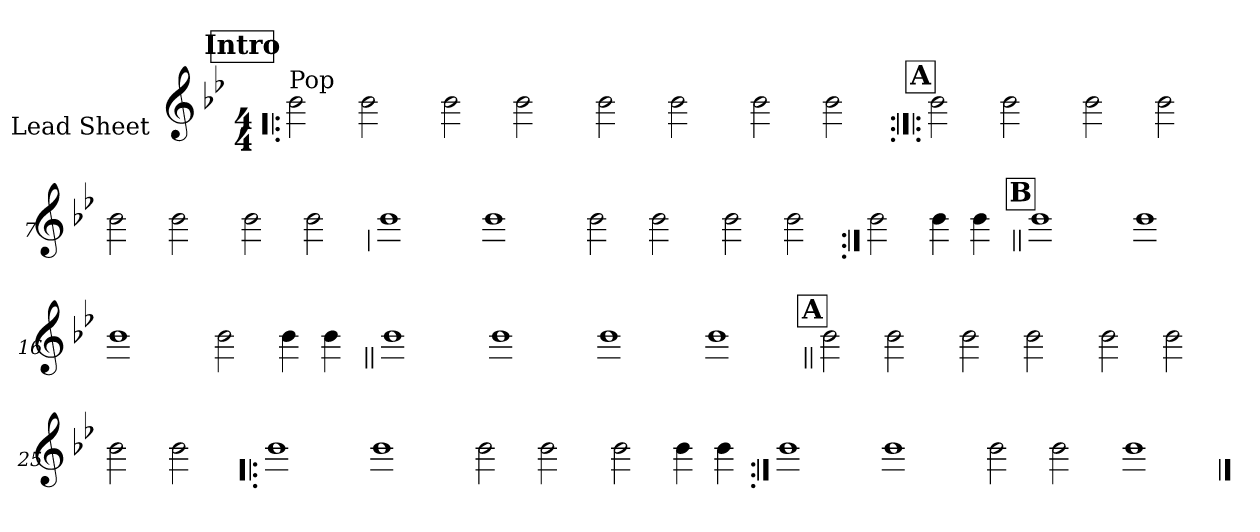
**kern
*part1
*staff1
*I"Lead Sheet
*stria0
*clefG2
*k[b-e-]
*B-:
*M4/4
*MM70
!!LO:REH:place=s1:a:t=Intro
=1!|:
!LO:TX:a:t=Pop
2b-
2b-
=2-
2b-
2b-
=3-
2b-
2b-
=4-
2b-
2b-
!!LO:LB:g=z
!!LO:REH:place=s1:a:t=A
=5:|!|:
2b-
2b-
=6-
2b-
2b-
=7-
2b-
2b-
=8-
2b-
2b-
!!LO:LB:g=z
=9
1b-
=10-
1b-
=11-
2b-
2b-
=12-
2b-
2b-
!!LO:LB:g=z
=13:|!
2b-
4b-
4b-
!!LO:LB:g=z
!!LO:REH:place=s1:a:t=B
=14||
1b-
=15-
1b-
=16-
1b-
=17-
2b-
4b-
4b-
!!LO:LB:g=z
=18||
1b-
=19-
1b-
=20-
1b-
=21-
1b-
!!LO:LB:g=z
!!LO:REH:place=s1:a:t=A
=22||
2b-
2b-
=23-
2b-
2b-
=24-
2b-
2b-
=25-
2b-
2b-
!!LO:LB:g=z
=26!|:
1b-
=27-
1b-
=28-
2b-
2b-
=29-
2b-
4b-
4b-
!!LO:LB:g=z
=30:|!
1b-
=31-
1b-
=32-
2b-
2b-
=33-
1b-
==
*-
